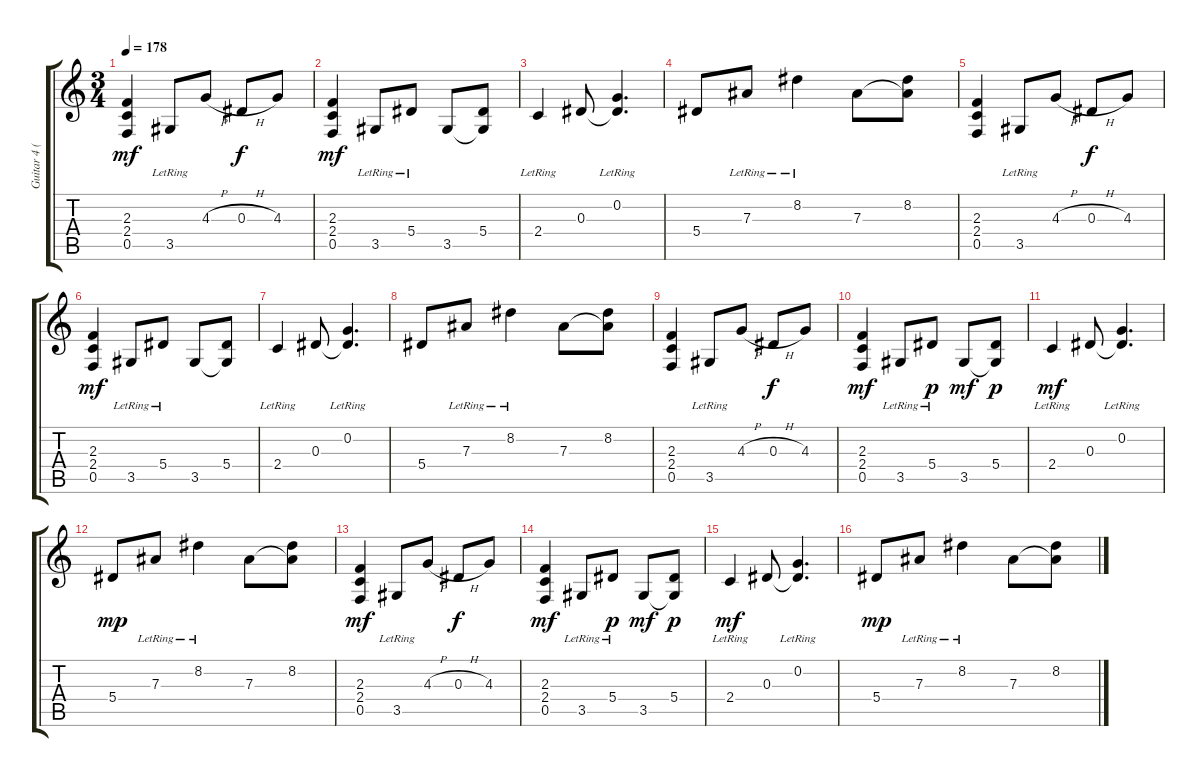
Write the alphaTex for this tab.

\track ("Guitar 4 (Rhytm)" "Guitar 4 (") {instrument distortionguitar}
\staff {score tabs}
\tuning (C4 G3 Eb3 Bb2 F2 C2) {hide}
\ts (3 4)
\tempo 178
\clef g2
\ks c
(2.3 2.4 0.5).4{dy mf} 3.5{lr}.8 4.3{h}.8 0.3{h}.8{dy f} 4.3.8 |
(2.3 2.4 0.5).4{dy mf} 3.5{lr}.8 5.4{lr}.8 3.5.8 (5.4 3.5{t}).8 |
2.4{lr}.4 0.3.8 (0.2{lr} 0.3{t}).4{d} |
5.4.8 7.3{lr}.8 8.2{lr}.4 7.3.8 (8.2 7.3{t}).8 |
(2.3 2.4 0.5).4 3.5{lr}.8 4.3{h}.8 0.3{h}.8{dy f} 4.3.8 |
(2.3 2.4 0.5).4{dy mf} 3.5{lr}.8 5.4{lr}.8 3.5.8 (5.4 3.5{t}).8 |
2.4{lr}.4 0.3.8 (0.2{lr} 0.3{t}).4{d} |
5.4.8 7.3{lr}.8 8.2{lr}.4 7.3.8 (8.2 7.3{t}).8 |
(2.3 2.4 0.5).4{balance 4} 3.5{lr}.8 4.3{h}.8 0.3{h}.8{dy f} 4.3.8 |
(2.3 2.4 0.5).4{dy mf} 3.5{lr}.8 5.4{lr}.8{dy p} 3.5.8{dy mf} (5.4 3.5{t}).8{dy p} |
2.4{lr}.4{dy mf} 0.3.8 (0.2{lr} 0.3{t}).4{d} |
5.4.8{dy mp} 7.3{lr}.8 8.2{lr}.4 7.3.8 (8.2 7.3{t}).8 |
(2.3 2.4 0.5).4{dy mf} 3.5{lr}.8 4.3{h}.8 0.3{h}.8{dy f} 4.3.8 |
(2.3 2.4 0.5).4{dy mf} 3.5{lr}.8 5.4{lr}.8{dy p} 3.5.8{dy mf} (5.4 3.5{t}).8{dy p} |
2.4{lr}.4{dy mf} 0.3.8 (0.2{lr} 0.3{t}).4{d} |
5.4.8{dy mp} 7.3{lr}.8 8.2{lr}.4 7.3.8 (8.2 7.3{t}).8
